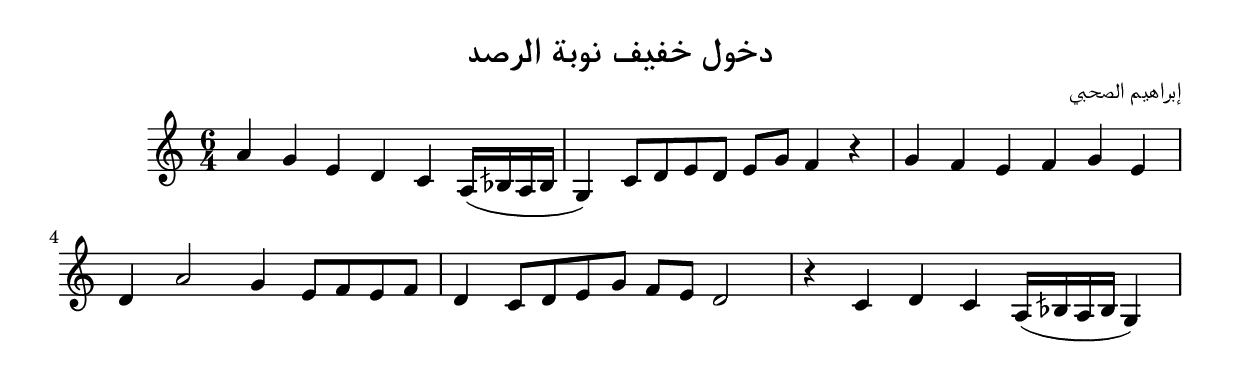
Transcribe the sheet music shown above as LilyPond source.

\language "italiano"
\include "arabic.ly"
\header {
  title = "دخول خفيف نوبة الرصد"
  composer = "إبراهيم الصحبي"
}
nota = \relative do'' {
  \time 6/4
  la sol mi re do la16 (sisb la sisb |
  sol4) do8 re mi re mi sol fa4 r |
  sol4 fa mi fa sol mi |
  re la'2 sol4 mi8 fa mi fa |
  re4 do8 re mi sol fa mi re2 |
  r4 do re do la16 (sisb la sisb sol4) |
}
\book
{
  \score
   {
      \new Staff \with {midiInstrument = #"violin"} \nota
      \layout { }
    }
  \score
  {
    \new StaffGroup
    <<
      \new Staff \new DrumStaff \drummode
      {
        \time 6/4
        \repeat unfold 6 {bd4 r sn sn sn r}
      }
      \new Staff \with {midiInstrument = #"violin"} \nota
    >>
    \midi {
    \tempo 4 = 100
    }
  }
}